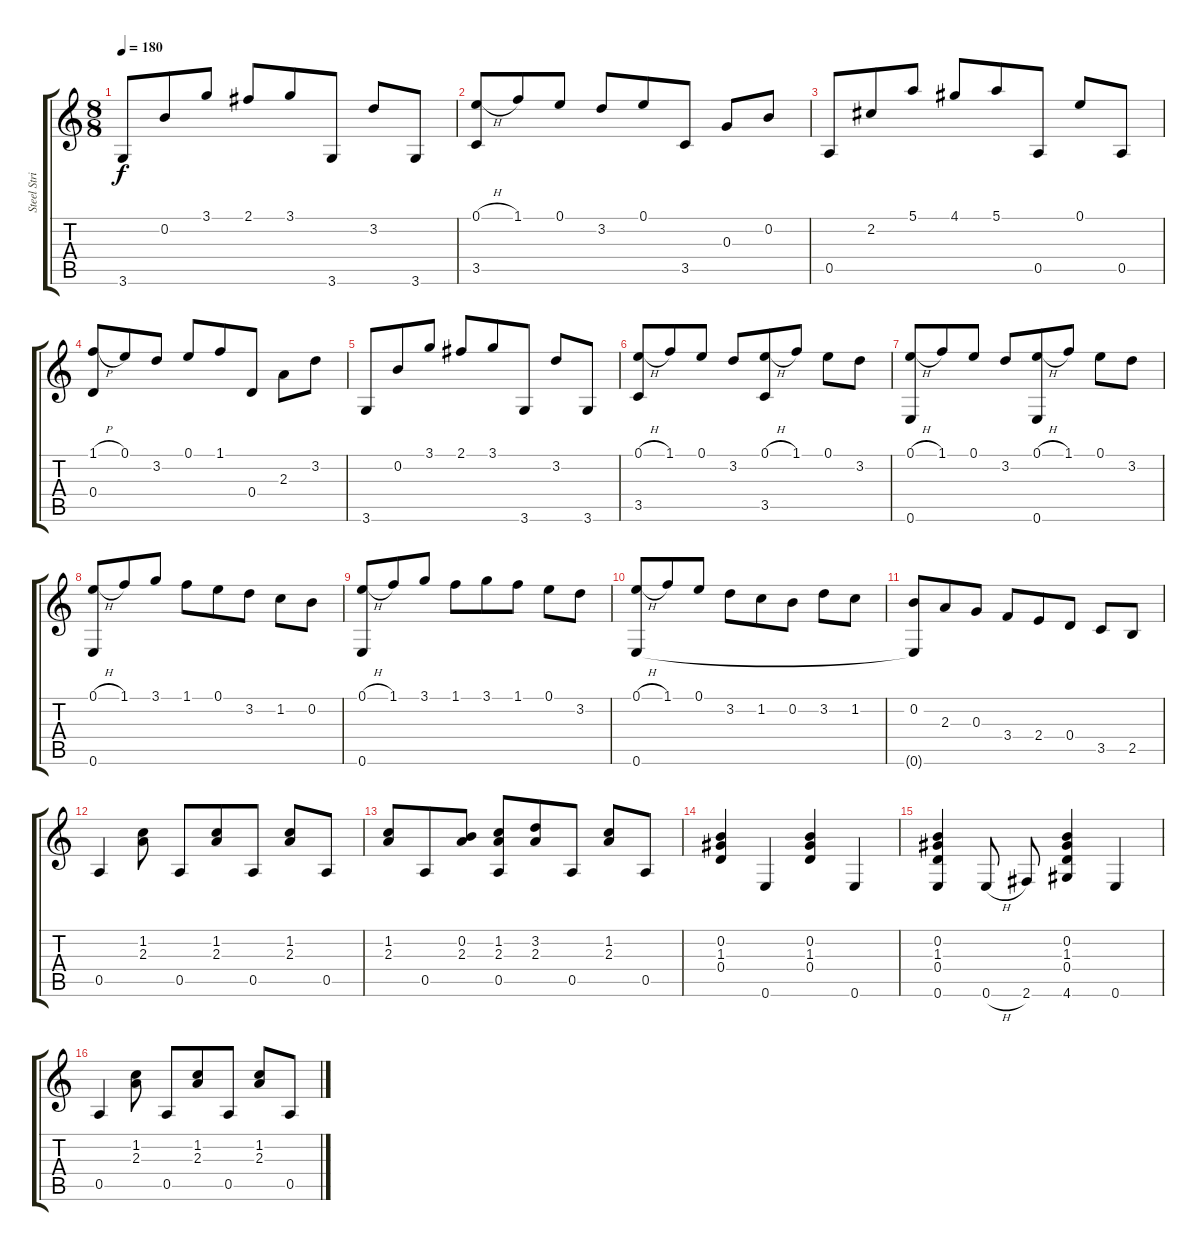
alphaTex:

\track ("Steel String" "Steel Stri") {instrument acousticguitarsteel}
\staff {score tabs}
\tuning (E4 B3 G3 D3 A2 E2) {hide}
\ts (8 8)
\tempo 180
\clef g2
\ks c
3.6.8{dy f} 0.2.8 3.1.8 2.1.8 3.1.8 3.6.8 3.2.8 3.6.8 |
(0.1{h} 3.5).8 1.1.8 0.1.8 3.2.8 0.1.8 3.5.8 0.3.8 0.2.8 |
0.5.8 2.2.8 5.1.8 4.1.8 5.1.8 0.5.8 0.1.8 0.5.8 |
(1.1{h} 0.4).8 0.1.8 3.2.8 0.1.8 1.1.8 0.4.8 2.3.8 3.2.8 |
3.6.8 0.2.8 3.1.8 2.1.8 3.1.8 3.6.8 3.2.8 3.6.8 |
(0.1{h} 3.5).8 1.1.8 0.1.8 3.2.8 (0.1{h} 3.5).8 1.1.8 0.1.8 3.2.8 |
(0.1{h} 0.6).8 1.1.8 0.1.8 3.2.8 (0.1{h} 0.6).8 1.1.8 0.1.8 3.2.8 |
(0.1{h} 0.6).8 1.1.8 3.1.8 1.1.8 0.1.8 3.2.8 1.2.8 0.2.8 |
(0.1{h} 0.6).8 1.1.8 3.1.8 1.1.8 3.1.8 1.1.8 0.1.8 3.2.8 |
(0.1{h} 0.6).8 1.1.8 0.1.8 3.2.8 1.2.8 0.2.8 3.2.8 1.2.8 |
(0.2 0.6{t}).8 2.3.8 0.3.8 3.4.8 2.4.8 0.4.8 3.5.8 2.5.8 |
0.5.4 (1.2 2.3).8 0.5.8 (1.2 2.3).8 0.5.8 (1.2 2.3).8 0.5.8 |
(1.2 2.3).8 0.5.8 (0.2 2.3).8 (1.2 2.3 0.5).8 (3.2 2.3).8 0.5.8 (1.2 2.3).8 0.5.8 |
(0.2 1.3 0.4).4 0.6.4 (0.2 1.3 0.4).4 0.6.4 |
(0.2 1.3 0.4 0.6).4 0.6{h}.8 2.6.8 (0.2 1.3 0.4 4.6).4 0.6.4 |
0.5.4 (1.2 2.3).8 0.5.8 (1.2 2.3).8 0.5.8 (1.2 2.3).8 0.5.8
